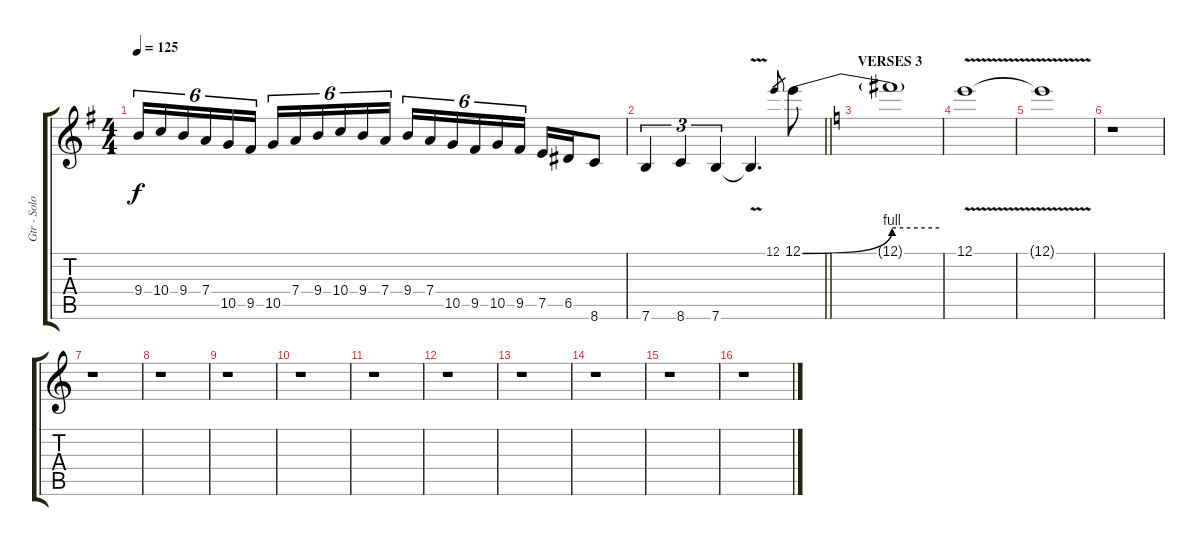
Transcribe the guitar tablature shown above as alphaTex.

\track ("Gtr - Solo" "Gtr - Solo") {instrument overdrivenguitar}
\staff {score tabs}
\tuning (E4 B3 G3 D3 A2 E2) {hide}
\ts (4 4)
\tempo 125
\clef g2
\ks eminor
9.4.16{tu (6 4) dy f} 10.4.16{tu (6 4)} 9.4.16{tu (6 4)} 7.4.16{tu (6 4)} 10.5.16{tu (6 4)} 9.5.16{tu (6 4)} 10.5.16{tu (6 4)} 7.4.16{tu (6 4)} 9.4.16{tu (6 4)} 10.4.16{tu (6 4)} 9.4.16{tu (6 4)} 7.4.16{tu (6 4)} 9.4.16{tu (6 4)} 7.4.16{tu (6 4)} 10.5.16{tu (6 4)} 9.5.16{tu (6 4)} 10.5.16{tu (6 4)} 9.5.16{tu (6 4)} 7.5.16 6.5.16 8.6.8 |
\barLineRight lightlight
7.6.4{tu (3 2)} 8.6.4{tu (3 2)} 7.6.4{tu (3 2)} 7.6{v t}.4{d} 12.1.8{gr} 12.1{be (bend 0 0 60 4)}.8 |
\section ("" "VERSES 3")
\ks aminor
12.1{be (hold 0 4 60 4) t}.1 |
12.1{v}.1 |
12.1{t}.1 |
r.1 |
r.1 |
r.1 |
r.1 |
r.1 |
r.1 |
r.1 |
r.1 |
r.1 |
r.1 |
r.1
